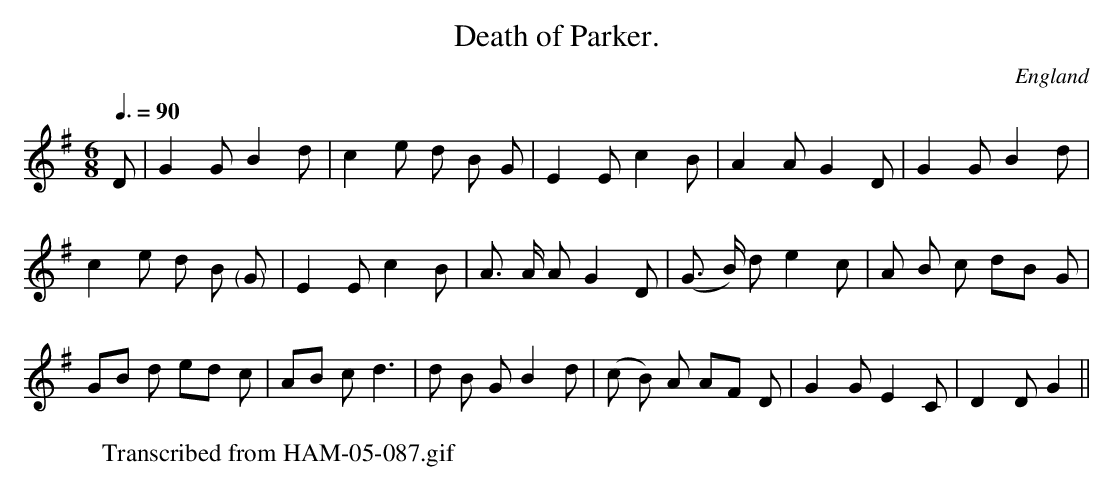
X:1
T:Death of Parker.
O:England
M:6/8
L:1/8
Q:3/8=90
K:G
D|G2G B2d|c2e d B G|E2E c2B|A2A G2D|G2G B2d|
c2e d B "<("">)"G|E2E c2B|A> A A G2D|(G> B) d e2c|A B c dB G|
GB d ed c|AB c d3|d B G B2d|(c B) A AF D|G2G E2C|D2D G2||
W:Transcribed from HAM-05-087.gif
